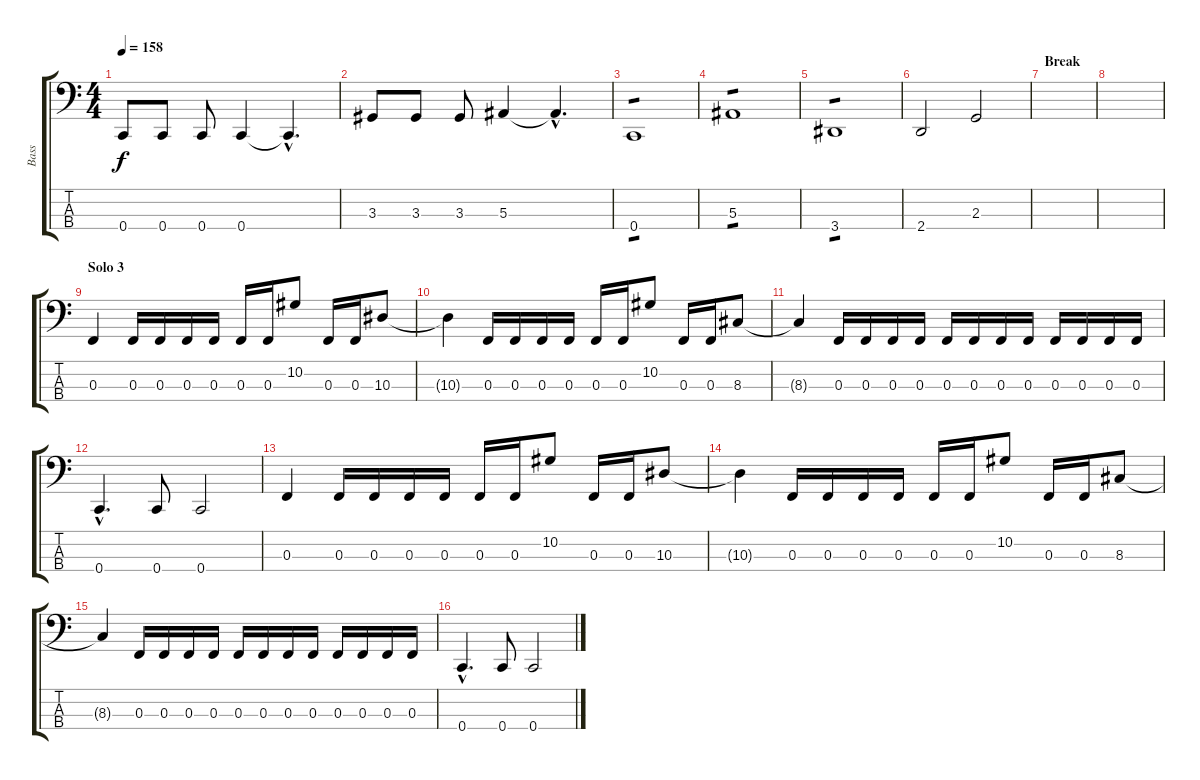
\track ("Bass" "Bass") {instrument electricbassfinger}
\staff {score tabs}
\tuning (Eb2 Bb1 F1 C1) {hide}
\ts (4 4)
\tempo 158
\clef f4
\ks c
0.4.8{dy f} 0.4.8 0.4.8 0.4.4 0.4{hac t}.4{d} |
3.3.8 3.3.8 3.3.8 5.3.4 5.3{hac t}.4{d} |
0.4.1{tp 1} |
5.3.1{tp 1} |
3.4.1{tp 1} |
2.4.2 2.3.2 |
\section ("" "Break")
|
|
\section ("" "Solo 3")
0.3.4 0.3.16 0.3.16 0.3.16 0.3.16 0.3.16 0.3.16 10.2.8 0.3.16 0.3.16 10.3.8 |
10.3{t}.4 0.3.16 0.3.16 0.3.16 0.3.16 0.3.16 0.3.16 10.2.8 0.3.16 0.3.16 8.3.8 |
8.3{t}.4 0.3.16 0.3.16 0.3.16 0.3.16 0.3.16 0.3.16 0.3.16 0.3.16 0.3.16 0.3.16 0.3.16 0.3.16 |
0.4{hac}.4{d} 0.4.8 0.4.2 |
0.3.4 0.3.16 0.3.16 0.3.16 0.3.16 0.3.16 0.3.16 10.2.8 0.3.16 0.3.16 10.3.8 |
10.3{t}.4 0.3.16 0.3.16 0.3.16 0.3.16 0.3.16 0.3.16 10.2.8 0.3.16 0.3.16 8.3.8 |
8.3{t}.4 0.3.16 0.3.16 0.3.16 0.3.16 0.3.16 0.3.16 0.3.16 0.3.16 0.3.16 0.3.16 0.3.16 0.3.16 |
0.4{hac}.4{d} 0.4.8 0.4.2
